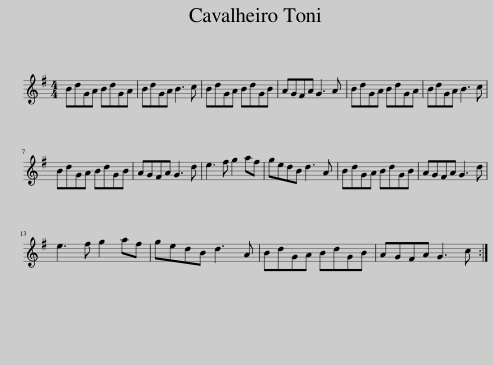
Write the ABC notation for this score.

X:1
L:1/8
M:4/4
I:linebreak $
K:G
V:1 treble
V:1
 BdGA BdGA | BdGA B3 c | BdGA BdGB | AGFA G3 A | BdGA BdGA | %5
 BdGA B3 c |$ BdGA BdGB | AGFA G3 d | e3 f g2 af | gedB d3 A | %10
 BdGA BdGB | AGFA G3 d |$ e3 f g2 af | gedB d3 A | BdGA BdGB | %15
 AGFA G3 c :| %16
